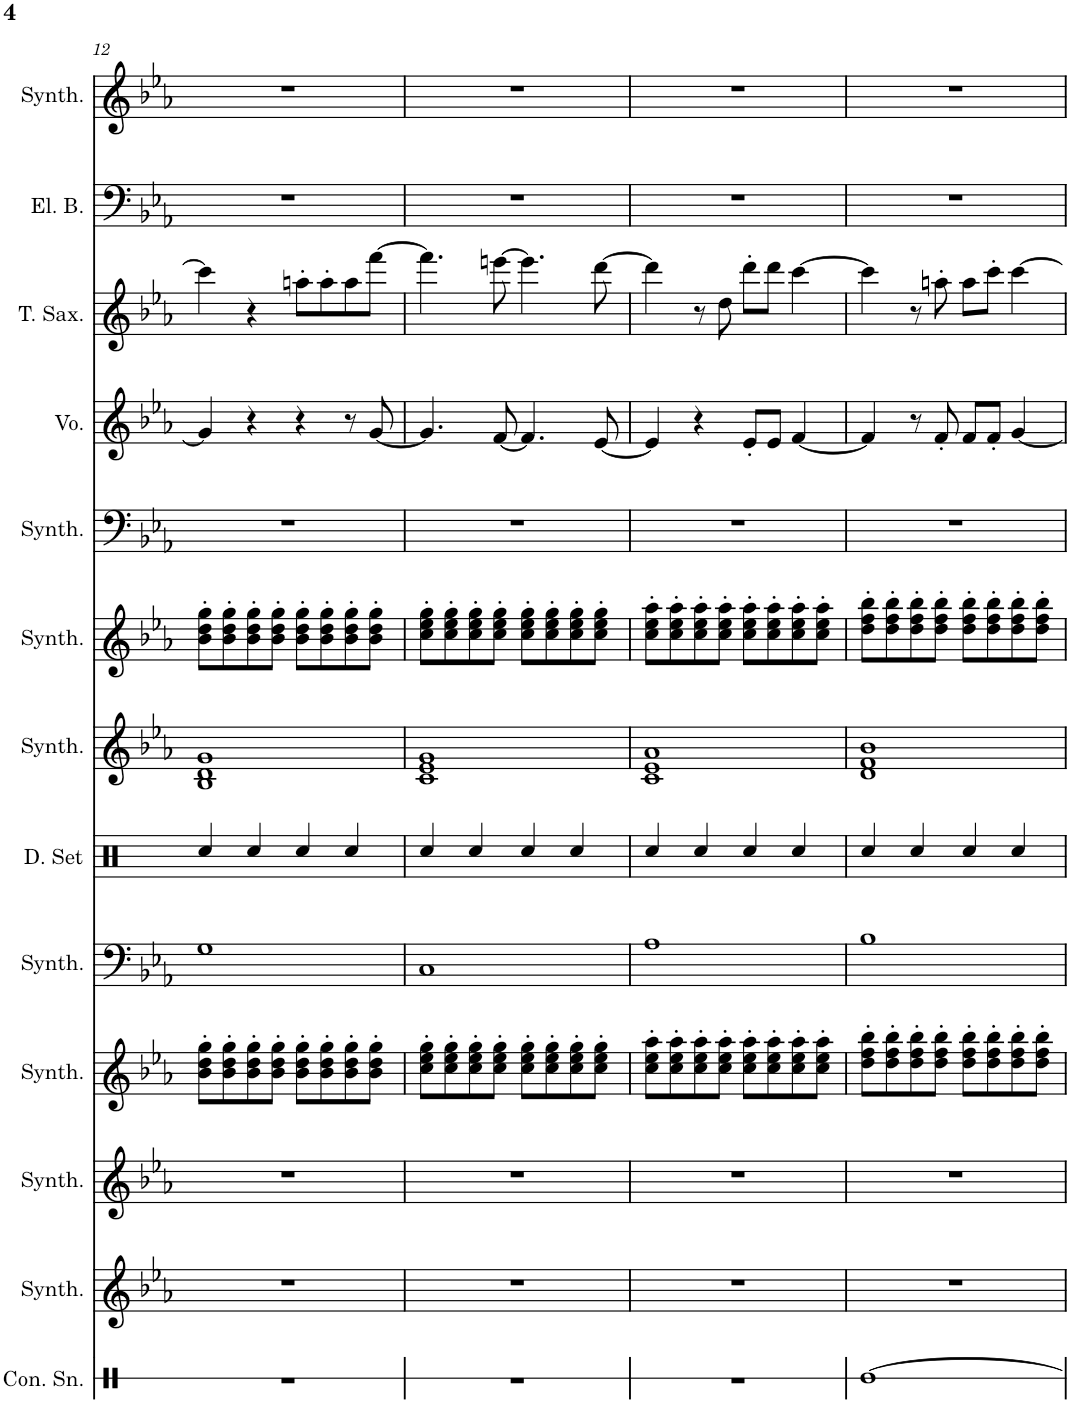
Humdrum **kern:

**kern	**kern	**kern	**kern	**kern	**kern	**kern	**kern	**kern	**kern	**kern	**kern	**kern
*part13	*part12	*part11	*part10	*part9	*part8	*part7	*part6	*part5	*part4	*part3	*part2	*part1
*staff13	*staff12	*staff11	*staff10	*staff9	*staff8	*staff7	*staff6	*staff5	*staff4	*staff3	*staff2	*staff1
*I"Concert Snare Drum	*I"Saw Synthesizer	*I"Pad Synthesizer	*I"Effect Synthesizer	*I"String Synthesizer	*I"Drumset	*I"Pad Synthesizer	*I"Effect Synthesizer	*I"Bass Synthesizer	*I"Voice	*I"Tenor Saxophone	*I"Electric Bass	*I"Effect Synthesizer, aud_mb1325
*I'Con. Sn.	*I'Synth.	*I'Synth.	*I'Synth.	*I'Synth.	*I'D. Set	*I'Synth.	*I'Synth.	*I'Synth.	*I'Vo.	*I'T. Sax.	*I'El. B.	*I'Synth.
!!LO:PB:g=z
*clefX	*clefG2	*clefG2	*clefG2	*clefF4	*clefX	*clefG2	*clefG2	*clefF4	*clefG2	*clefG2	*clefF4	*clefG2
*	*	*	*	*	*	*	*	*	*	*Trd8c14	*Trd7c12	*
*k[b-e-a-]	*k[b-e-a-]	*k[b-e-a-]	*k[b-e-a-]	*k[b-e-a-]	*k[]	*k[b-e-a-]	*k[b-e-a-]	*k[b-e-a-]	*k[b-e-a-]	*k[b-e-a-]	*k[b-e-a-]	*k[b-e-a-]
*M4/4	*M4/4	*M4/4	*M4/4	*M4/4	*M4/4	*M4/4	*M4/4	*M4/4	*M4/4	*M4/4	*M4/4	*M4/4
=12	=12	=12	=12	=12	=12	=12	=12	=12	=12	=12	=12	=12
1r	1r	1r	8b-\' 8dd\' 8gg\'L	1G	4Rcc/	1B- 1d 1g	8b-\' 8dd\' 8gg\'L	1r	4g/]	4ccc\]	1r	1r
.	.	.	8b-\' 8dd\' 8gg\'	.	.	.	8b-\' 8dd\' 8gg\'	.	.	.	.	.
.	.	.	8b-\' 8dd\' 8gg\'	.	4Rcc/	.	8b-\' 8dd\' 8gg\'	.	4r	4r	.	.
.	.	.	8b-\' 8dd\' 8gg\'J	.	.	.	8b-\' 8dd\' 8gg\'J	.	.	.	.	.
.	.	.	8b-\' 8dd\' 8gg\'L	.	4Rcc/	.	8b-\' 8dd\' 8gg\'L	.	4r	8aan'\L	.	.
.	.	.	8b-\' 8dd\' 8gg\'	.	.	.	8b-\' 8dd\' 8gg\'	.	.	8aa'\	.	.
.	.	.	8b-\' 8dd\' 8gg\'	.	4Rcc/	.	8b-\' 8dd\' 8gg\'	.	8r	8aa\	.	.
.	.	.	8b-\' 8dd\' 8gg\'J	.	.	.	8b-\' 8dd\' 8gg\'J	.	[8g/	[8fff\J	.	.
=13	=13	=13	=13	=13	=13	=13	=13	=13	=13	=13	=13	=13
1r	1r	1r	8cc\' 8ee-\' 8gg\'L	1C	4Rcc/	1c 1e- 1g	8cc\' 8ee-\' 8gg\'L	1r	4.g/]	4.fff\]	1r	1r
.	.	.	8cc\' 8ee-\' 8gg\'	.	.	.	8cc\' 8ee-\' 8gg\'	.	.	.	.	.
.	.	.	8cc\' 8ee-\' 8gg\'	.	4Rcc/	.	8cc\' 8ee-\' 8gg\'	.	.	.	.	.
.	.	.	8cc\' 8ee-\' 8gg\'J	.	.	.	8cc\' 8ee-\' 8gg\'J	.	[8f/	[8eeen\	.	.
.	.	.	8cc\' 8ee-\' 8gg\'L	.	4Rcc/	.	8cc\' 8ee-\' 8gg\'L	.	4.f/]	4.eee\]	.	.
.	.	.	8cc\' 8ee-\' 8gg\'	.	.	.	8cc\' 8ee-\' 8gg\'	.	.	.	.	.
.	.	.	8cc\' 8ee-\' 8gg\'	.	4Rcc/	.	8cc\' 8ee-\' 8gg\'	.	.	.	.	.
.	.	.	8cc\' 8ee-\' 8gg\'J	.	.	.	8cc\' 8ee-\' 8gg\'J	.	[8e-/	[8ddd\	.	.
=14	=14	=14	=14	=14	=14	=14	=14	=14	=14	=14	=14	=14
1r	1r	1r	8cc\' 8ee-\' 8aa-\'L	1A-	4Rcc/	1c 1e- 1a-	8cc\' 8ee-\' 8aa-\'L	1r	4e-/]	4ddd\]	1r	1r
.	.	.	8cc\' 8ee-\' 8aa-\'	.	.	.	8cc\' 8ee-\' 8aa-\'	.	.	.	.	.
.	.	.	8cc\' 8ee-\' 8aa-\'	.	4Rcc/	.	8cc\' 8ee-\' 8aa-\'	.	4r	8r	.	.
.	.	.	8cc\' 8ee-\' 8aa-\'J	.	.	.	8cc\' 8ee-\' 8aa-\'J	.	.	8dd\	.	.
.	.	.	8cc\' 8ee-\' 8aa-\'L	.	4Rcc/	.	8cc\' 8ee-\' 8aa-\'L	.	8e-'/L	8ddd'\L	.	.
.	.	.	8cc\' 8ee-\' 8aa-\'	.	.	.	8cc\' 8ee-\' 8aa-\'	.	8e-/J	8ddd\J	.	.
.	.	.	8cc\' 8ee-\' 8aa-\'	.	4Rcc/	.	8cc\' 8ee-\' 8aa-\'	.	[4f/	[4ccc\	.	.
.	.	.	8cc\' 8ee-\' 8aa-\'J	.	.	.	8cc\' 8ee-\' 8aa-\'J	.	.	.	.	.
=15	=15	=15	=15	=15	=15	=15	=15	=15	=15	=15	=15	=15
[1Re	1r	1r	8dd\' 8ff\' 8bb-\'L	1B-	4Rcc/	1d 1f 1b-	8dd\' 8ff\' 8bb-\'L	1r	4f/]	4ccc\]	1r	1r
.	.	.	8dd\' 8ff\' 8bb-\'	.	.	.	8dd\' 8ff\' 8bb-\'	.	.	.	.	.
.	.	.	8dd\' 8ff\' 8bb-\'	.	4Rcc/	.	8dd\' 8ff\' 8bb-\'	.	8r	8r	.	.
.	.	.	8dd\' 8ff\' 8bb-\'J	.	.	.	8dd\' 8ff\' 8bb-\'J	.	8f'/	8aan'\	.	.
.	.	.	8dd\' 8ff\' 8bb-\'L	.	4Rcc/	.	8dd\' 8ff\' 8bb-\'L	.	8f/L	8aa\L	.	.
.	.	.	8dd\' 8ff\' 8bb-\'	.	.	.	8dd\' 8ff\' 8bb-\'	.	8f'/J	8ccc'\J	.	.
.	.	.	8dd\' 8ff\' 8bb-\'	.	4Rcc/	.	8dd\' 8ff\' 8bb-\'	.	[4g/	[4ccc\	.	.
.	.	.	8dd\' 8ff\' 8bb-\'J	.	.	.	8dd\' 8ff\' 8bb-\'J	.	.	.	.	.
=	=	=	=	=	=	=	=	=	=	=	=	=
*-	*-	*-	*-	*-	*-	*-	*-	*-	*-	*-	*-	*-
